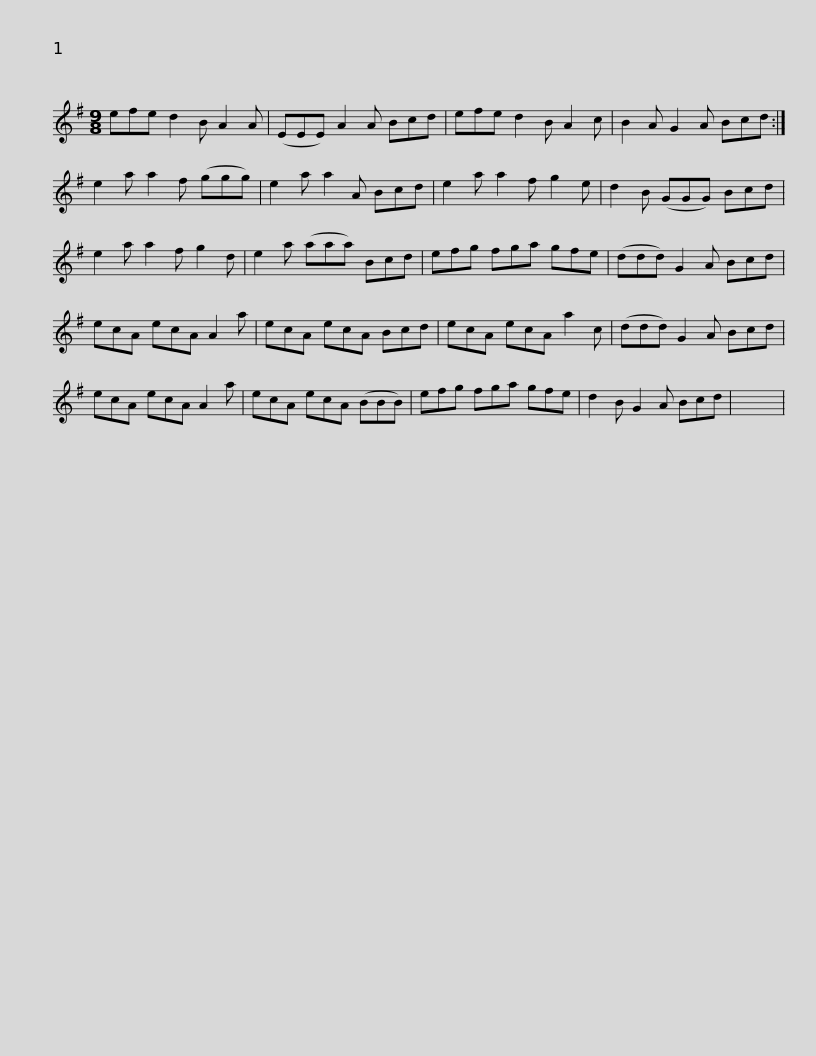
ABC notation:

X:1
L:1/8
M:9/8
I:linebreak $
K:G
V:1 treble
V:1
 efe d2 B A2 A | (EEE) A2 A Bcd | efe d2 B A2 c | B2 A G2 A Bcd :| e2 a a2 f (ggg) |$ %5
 e2 a a2 A Bcd | e2 a a2 f g2 e | d2 B (GGG) Bcd | e2 a a2 f g2 d | e2 a (aaa) Bcd |$ %10
 efg fga gfe | (ddd) G2 A Bcd | ecA ecA A2 a | ecA ecA Bcd | ecA ecA a2 c |$ %15
 (ddd) G2 A Bcd | ecA ecA A2 a | ecA ecA (BBB) | efg fga gfe | d2 B G2 A Bcd | %20
 x9 | %21
